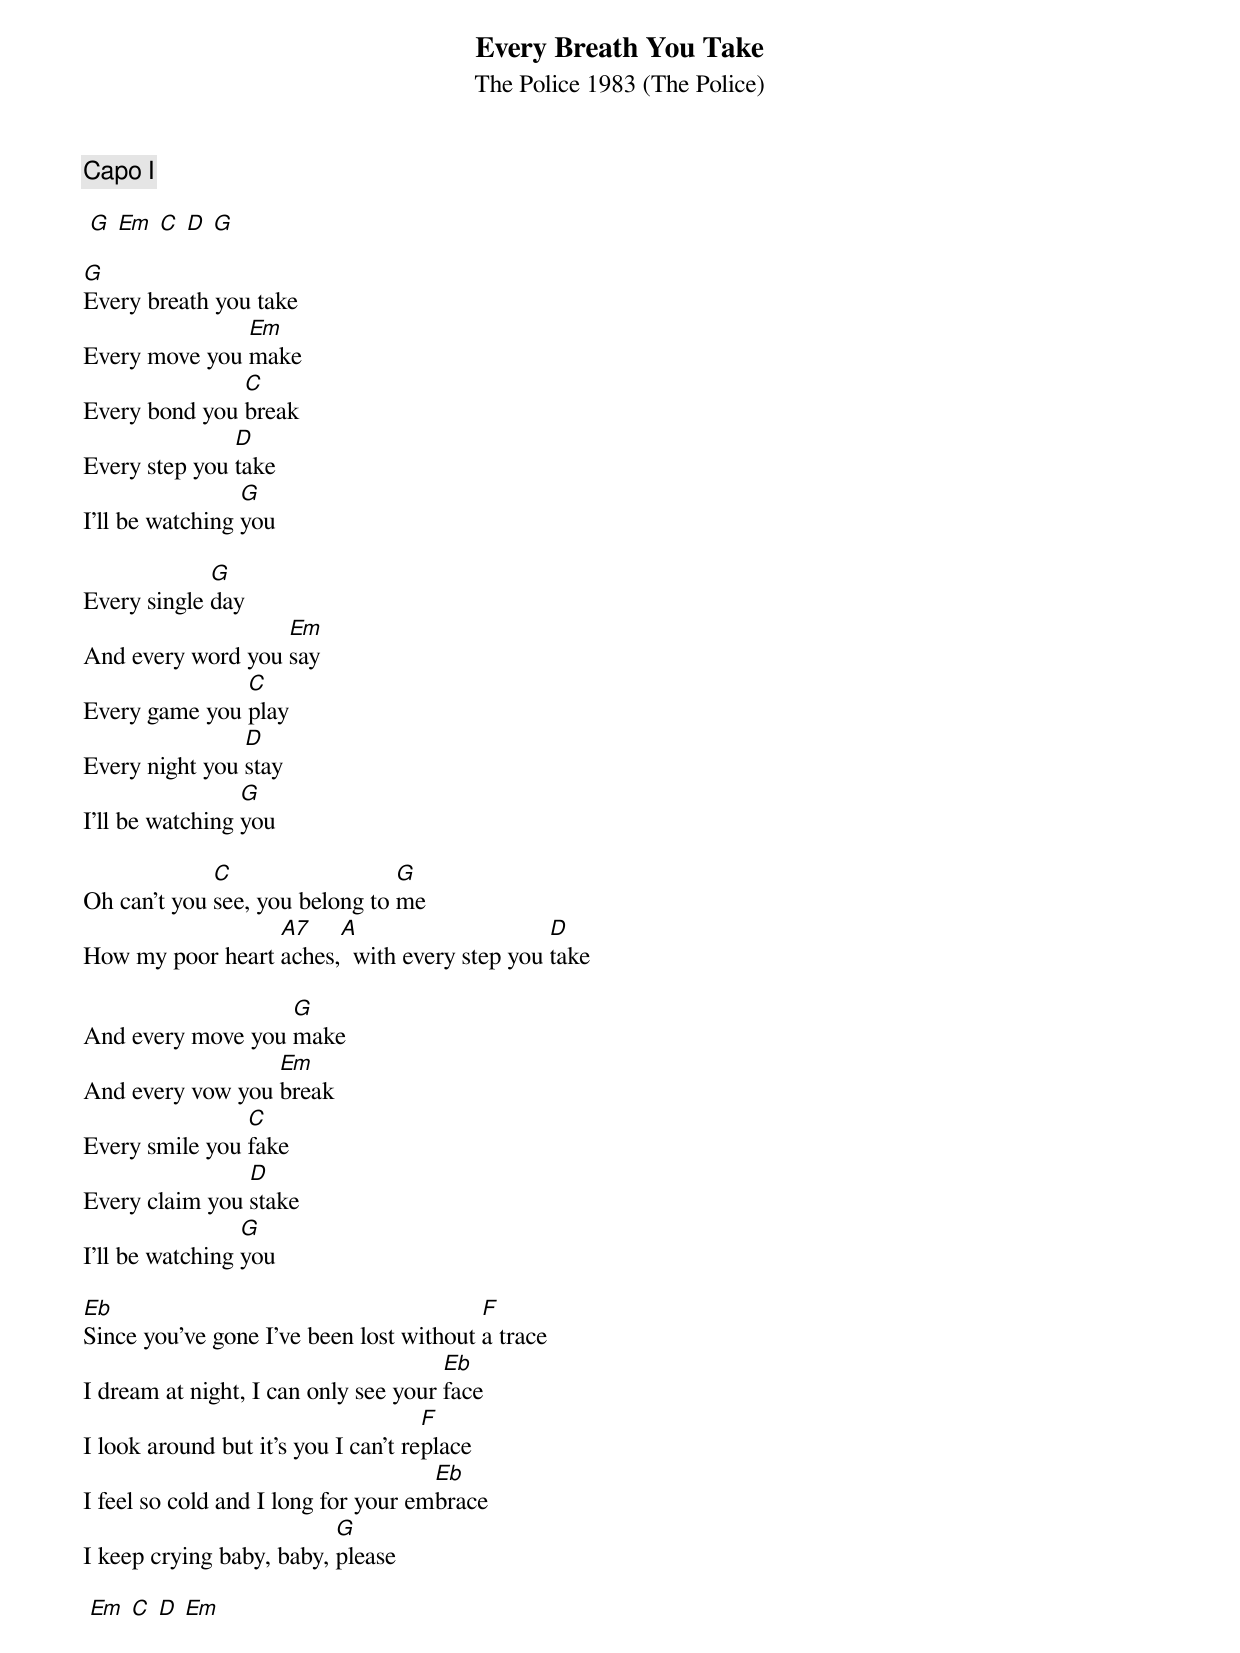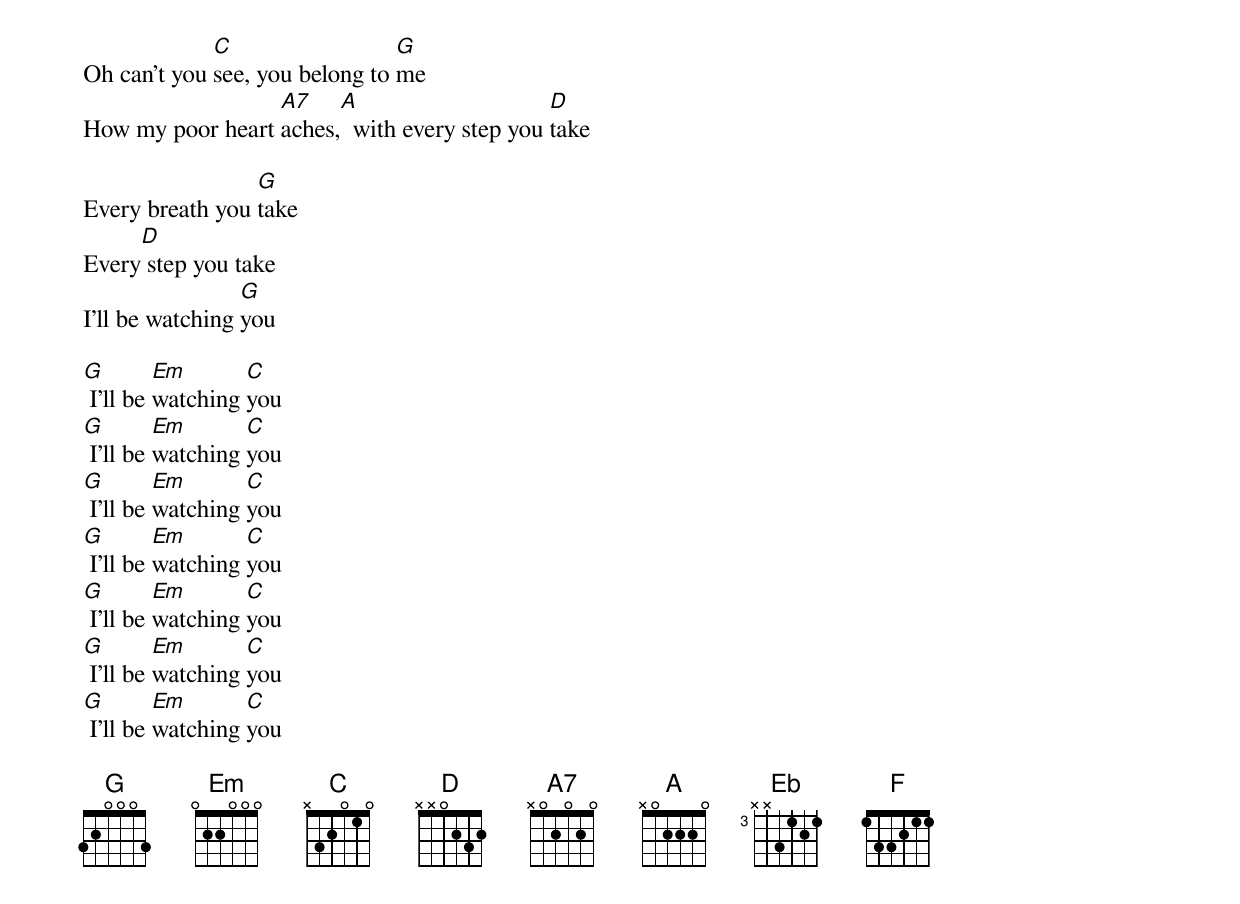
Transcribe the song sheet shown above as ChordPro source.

{title: Every Breath You Take}
{subtitle: The Police 1983 (The Police)}

{c:Capo I}

 [G] [Em] [C] [D] [G]

[G]Every breath you take
Every move you [Em]make
Every bond you [C]break
Every step you [D]take
I'll be watching [G]you

Every single [G]day
And every word you [Em]say
Every game you [C]play
Every night you [D]stay
I'll be watching [G]you

Oh can't you [C]see, you belong to [G]me
How my poor heart [A7]aches,[A]  with every step you [D]take

And every move you [G]make
And every vow you [Em]break
Every smile you [C]fake
Every claim you [D]stake
I'll be watching [G]you

[Eb]Since you've gone I've been lost without [F]a trace
I dream at night, I can only see your [Eb]face
I look around but it's you I can't re[F]place
I feel so cold and I long for your em[Eb]brace
I keep crying baby, baby, [G]please

 [Em] [C] [D] [Em]

Oh can't you [C]see, you belong to [G]me
How my poor heart [A7]aches,[A]  with every step you [D]take

Every breath you [G]take
Every[D] step you take
I'll be watching [G]you

[G] I'll be [Em]watching [C]you
[G] I'll be [Em]watching [C]you
[G] I'll be [Em]watching [C]you
[G] I'll be [Em]watching [C]you
[G] I'll be [Em]watching [C]you
[G] I'll be [Em]watching [C]you
[G] I'll be [Em]watching [C]you

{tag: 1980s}
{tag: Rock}
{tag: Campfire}
